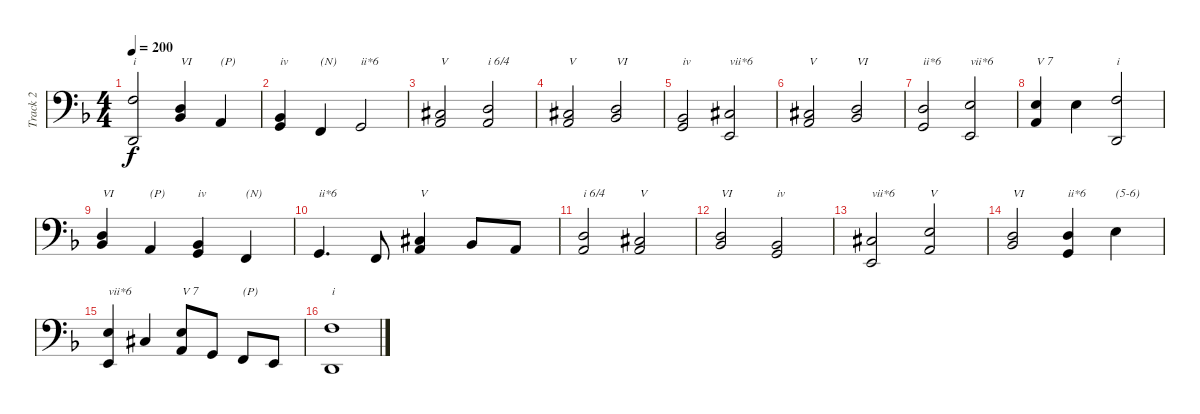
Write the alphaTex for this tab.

\track ("Track 2" "Track 2") {instrument acousticgrandpiano}
\staff {score}
\tuning (G2 D2 A1 E1 B0) {hide}
\ts (4 4)
\tempo 200
\clef f4
\ks f
(10.1 0.2).2{txt "i" dy f} (7.1 8.2).4{txt "VI"} 2.1.4{txt "(P)"} |
(0.1 8.2).4{txt "iv"} 3.2.4{txt "(N)"} 0.1.2{txt "ii*6"} |
(2.1 11.2{acc #}).2{txt "V"} (2.1 12.2).2{txt "i 6/4"} |
(2.1 11.2{acc #}).2{txt "V"} (3.1 12.2).2{txt "VI"} |
(0.1 8.2).2{txt "iv"} (6.1{acc #} 2.2).2{txt "vii*6"} |
(2.1 11.2{acc #}).2{txt "V"} (3.1 12.2).2{txt "VI"} |
(0.1 12.2).2{txt "ii*6"} (9.1 2.2).2{txt "vii*6"} |
(2.1 14.2).4{txt "V 7"} 9.1.4 (10.1 0.2).2{txt "i"} |
(7.1 8.2).4{txt "VI"} 2.1.4{txt "(P)"} (0.1 8.2).4{txt "iv"} 3.2.4{txt "(N)"} |
0.1.4{d txt "ii*6"} 3.2.8 (2.1 11.2{acc #}).4{txt "V"} 3.1.8 2.1.8 |
(2.1 12.2).2{txt "i 6/4"} (2.1 11.2{acc #}).2{txt "V"} |
(3.1 12.2).2{txt "VI"} (0.1 8.2).2{txt "iv"} |
(6.1{acc #} 2.2).2{txt "vii*6"} (2.1 14.2).2{txt "V"} |
(3.1 12.2).2{txt "VI"} (0.1 12.2).4{txt "ii*6"} 9.1.4{txt "(5-6)"} |
(9.1 2.2).4{txt "vii*6"} 6.1{acc #}.4 (2.1 14.2).8{txt "V 7"} 0.1.8 3.2.8{txt "(P)"} 2.2.8 |
(10.1 0.2).1{txt "i"}
